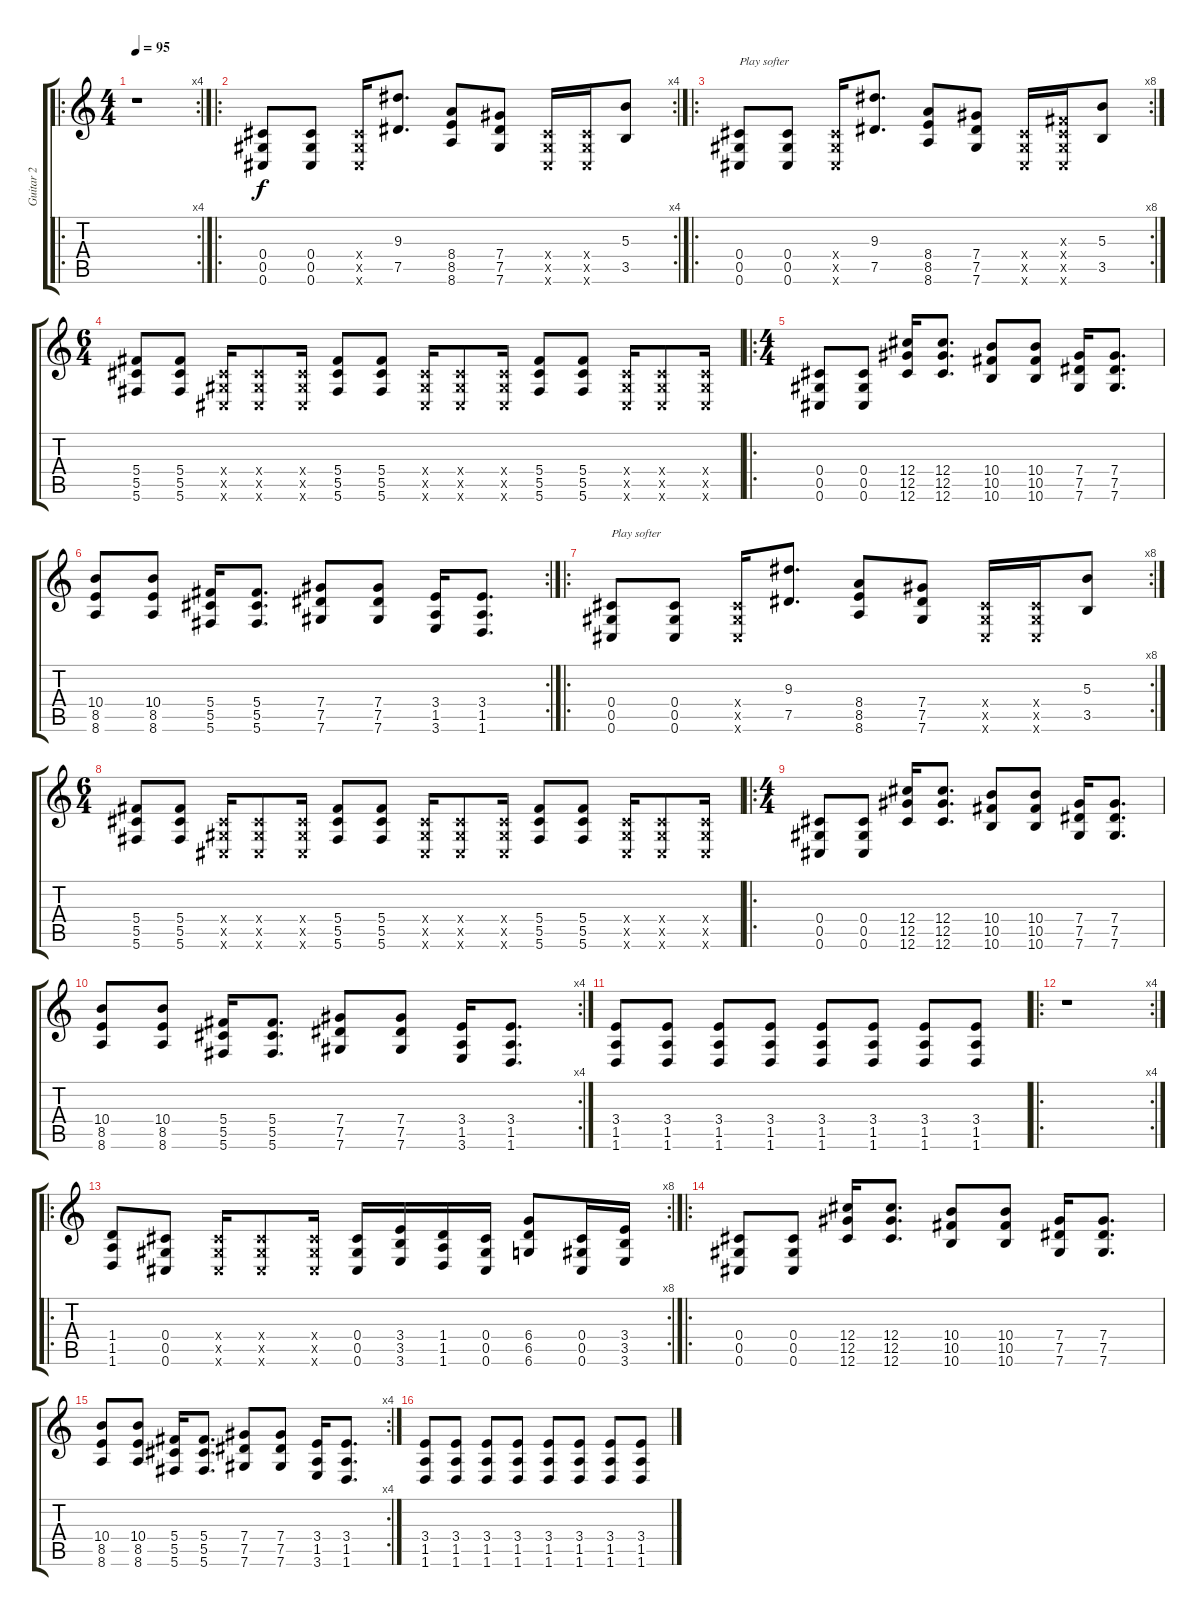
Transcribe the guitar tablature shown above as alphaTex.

\track ("Guitar 2" "Guitar 2") {instrument overdrivenguitar}
\staff {score tabs}
\tuning (Eb4 Bb3 Gb3 Db3 Ab2 Db2) {hide}
\ro
\rc 4
\ts (4 4)
\tempo 95
\clef g2
\ks c
r.1{dy f instrument overdrivenguitar} |
\ro
\rc 4
(0.4 0.5 0.6).8 (0.4 0.5 0.6).8 (0.4{x} 0.5{x} 0.6{x}).16 (9.3 7.5).8{d} (8.4 8.5 8.6).8 (7.4 7.5 7.6).8 (0.4{x} 0.5{x} 0.6{x}).16 (0.4{x} 0.5{x} 0.6{x}).16 (5.3 3.5).8 |
\ro
\rc 8
(0.4 0.5 0.6).8{txt "Play softer"} (0.4 0.5 0.6).8 (0.4{x} 0.5{x} 0.6{x}).16 (9.3 7.5).8{d} (8.4 8.5 8.6).8 (7.4 7.5 7.6).8 (0.4{x} 0.5{x} 0.6{x}).16 (0.3{x} 0.4{x} 0.5{x} 0.6{x}).16 (5.3 3.5).8 |
\ts (6 4)
(5.4 5.5 5.6).8 (5.4 5.5 5.6).8 (0.4{x} 0.5{x} 0.6{x}).16 (0.4{x} 0.5{x} 0.6{x}).8 (0.4{x} 0.5{x} 0.6{x}).16 (5.4 5.5 5.6).8 (5.4 5.5 5.6).8 (0.4{x} 0.5{x} 0.6{x}).16 (0.4{x} 0.5{x} 0.6{x}).8 (0.4{x} 0.5{x} 0.6{x}).16 (5.4 5.5 5.6).8 (5.4 5.5 5.6).8 (0.4{x} 0.5{x} 0.6{x}).16 (0.4{x} 0.5{x} 0.6{x}).8 (0.4{x} 0.5{x} 0.6{x}).16 |
\ro
\ts (4 4)
(0.4 0.5 0.6).8 (0.4 0.5 0.6).8 (12.4 12.5 12.6).16 (12.4 12.5 12.6).8{d} (10.4 10.5 10.6).8 (10.4 10.5 10.6).8 (7.4 7.5 7.6).16 (7.4 7.5 7.6).8{d} |
\rc 2
(10.4 8.5 8.6).8 (10.4 8.5 8.6).8 (5.4 5.5 5.6).16 (5.4 5.5 5.6).8{d} (7.4 7.5 7.6).8 (7.4 7.5 7.6).8 (3.4 1.5 3.6).16 (3.4 1.5 1.6).8{d} |
\ro
\rc 8
(0.4 0.5 0.6).8{txt "Play softer"} (0.4 0.5 0.6).8 (0.4{x} 0.5{x} 0.6{x}).16 (9.3 7.5).8{d} (8.4 8.5 8.6).8 (7.4 7.5 7.6).8 (0.4{x} 0.5{x} 0.6{x}).16 (0.4{x} 0.5{x} 0.6{x}).16 (5.3 3.5).8 |
\ts (6 4)
(5.4 5.5 5.6).8 (5.4 5.5 5.6).8 (0.4{x} 0.5{x} 0.6{x}).16 (0.4{x} 0.5{x} 0.6{x}).8 (0.4{x} 0.5{x} 0.6{x}).16 (5.4 5.5 5.6).8 (5.4 5.5 5.6).8 (0.4{x} 0.5{x} 0.6{x}).16 (0.4{x} 0.5{x} 0.6{x}).8 (0.4{x} 0.5{x} 0.6{x}).16 (5.4 5.5 5.6).8 (5.4 5.5 5.6).8 (0.4{x} 0.5{x} 0.6{x}).16 (0.4{x} 0.5{x} 0.6{x}).8 (0.4{x} 0.5{x} 0.6{x}).16 |
\ro
\ts (4 4)
(0.4 0.5 0.6).8 (0.4 0.5 0.6).8 (12.4 12.5 12.6).16 (12.4 12.5 12.6).8{d} (10.4 10.5 10.6).8 (10.4 10.5 10.6).8 (7.4 7.5 7.6).16 (7.4 7.5 7.6).8{d} |
\rc 4
(10.4 8.5 8.6).8 (10.4 8.5 8.6).8 (5.4 5.5 5.6).16 (5.4 5.5 5.6).8{d} (7.4 7.5 7.6).8 (7.4 7.5 7.6).8 (3.4 1.5 3.6).16 (3.4 1.5 1.6).8{d} |
(3.4 1.5 1.6).8 (3.4 1.5 1.6).8 (3.4 1.5 1.6).8 (3.4 1.5 1.6).8 (3.4 1.5 1.6).8 (3.4 1.5 1.6).8 (3.4 1.5 1.6).8 (3.4 1.5 1.6).8 |
\ro
\rc 4
r.1 |
\ro
\rc 8
(1.4 1.5 1.6).8 (0.4 0.5 0.6).8 (0.4{x} 0.5{x} 0.6{x}).16 (0.4{x} 0.5{x} 0.6{x}).8 (0.4{x} 0.5{x} 0.6{x}).16 (0.4 0.5 0.6).16 (3.4 3.5 3.6).16 (1.4 1.5 1.6).16 (0.4 0.5 0.6).16 (6.4 6.5 6.6).8 (0.4 0.5 0.6).16 (3.4 3.5 3.6).16 |
\ro
(0.4 0.5 0.6).8 (0.4 0.5 0.6).8 (12.4 12.5 12.6).16 (12.4 12.5 12.6).8{d} (10.4 10.5 10.6).8 (10.4 10.5 10.6).8 (7.4 7.5 7.6).16 (7.4 7.5 7.6).8{d} |
\rc 4
(10.4 8.5 8.6).8 (10.4 8.5 8.6).8 (5.4 5.5 5.6).16 (5.4 5.5 5.6).8{d} (7.4 7.5 7.6).8 (7.4 7.5 7.6).8 (3.4 1.5 3.6).16 (3.4 1.5 1.6).8{d} |
(3.4 1.5 1.6).8 (3.4 1.5 1.6).8 (3.4 1.5 1.6).8 (3.4 1.5 1.6).8 (3.4 1.5 1.6).8 (3.4 1.5 1.6).8 (3.4 1.5 1.6).8 (3.4 1.5 1.6).8
